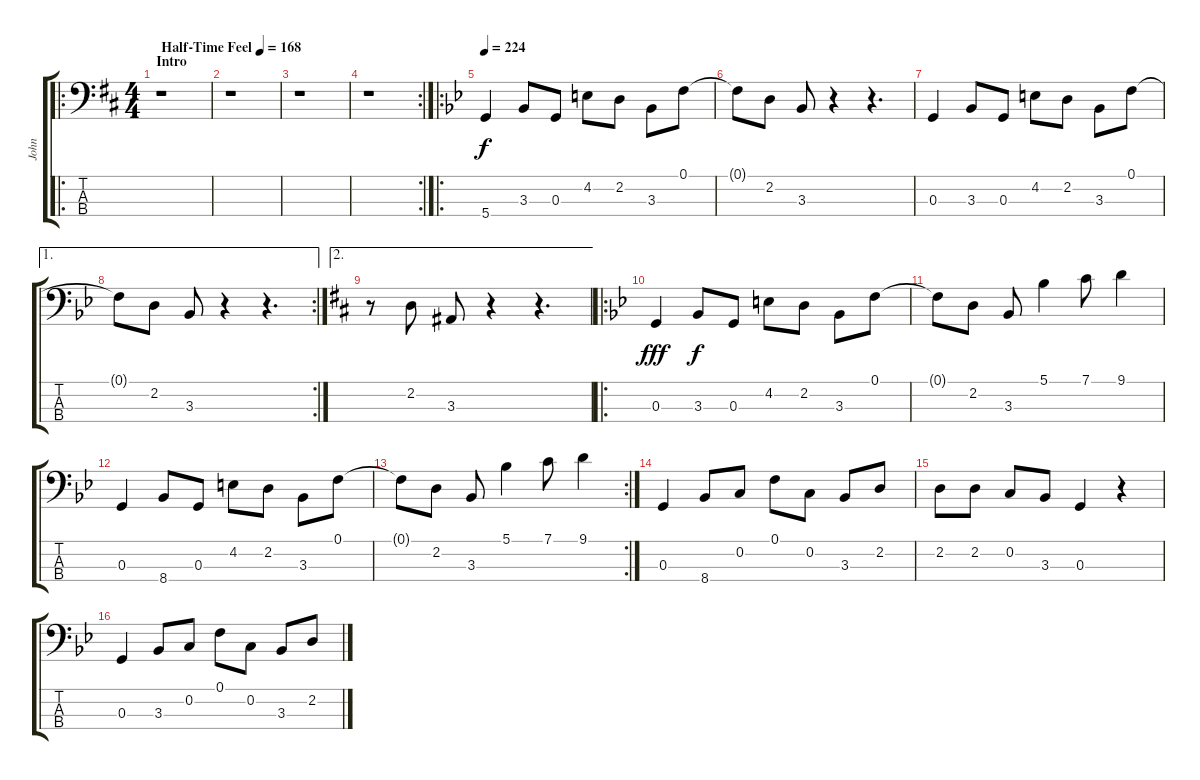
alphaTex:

\track ("John" "John") {instrument electricbassfinger}
\staff {score tabs}
\tuning (F2 C2 G1 D1) {hide}
\ro
\ts (4 4)
\section ("" "Intro")
\tempo (168 "Half-Time Feel")
\clef f4
\ks d
r.1{dy f instrument electricbassfinger} |
r.1 |
r.1 |
\rc 2
r.1 |
\ro
\tempo 224
\ks gminor
5.4.4 3.3.8 0.3.8 4.2.8 2.2.8 3.3.8 0.1.8 |
0.1{t}.8 2.2.8 3.3.8 r.4 r.4{d} |
0.3.4 3.3.8 0.3.8 4.2.8 2.2.8 3.3.8 0.1.8 |
\ae 1
\rc 2
0.1{t}.8 2.2.8 3.3.8 r.4 r.4{d} |
\ae 2
\ks d
r.8 2.2.8 3.3.8 r.4 r.4{d} |
\ro
\ks gminor
0.3.4{dy fff volume 16 instrument electricbassfinger} 3.3.8{dy f} 0.3.8 4.2.8 2.2.8 3.3.8 0.1.8 |
0.1{t}.8 2.2.8 3.3.8 5.1.4 7.1.8 9.1.4 |
0.3.4 8.4.8 0.3.8 4.2.8 2.2.8 3.3.8 0.1.8 |
\rc 2
0.1{t}.8 2.2.8 3.3.8 5.1.4 7.1.8 9.1.4 |
0.3.4 8.4.8 0.2.8 0.1.8 0.2.8 3.3.8 2.2.8 |
2.2.8 2.2.8 0.2.8 3.3.8 0.3.4 r.4 |
0.3.4 3.3.8 0.2.8 0.1.8 0.2.8 3.3.8 2.2.8
